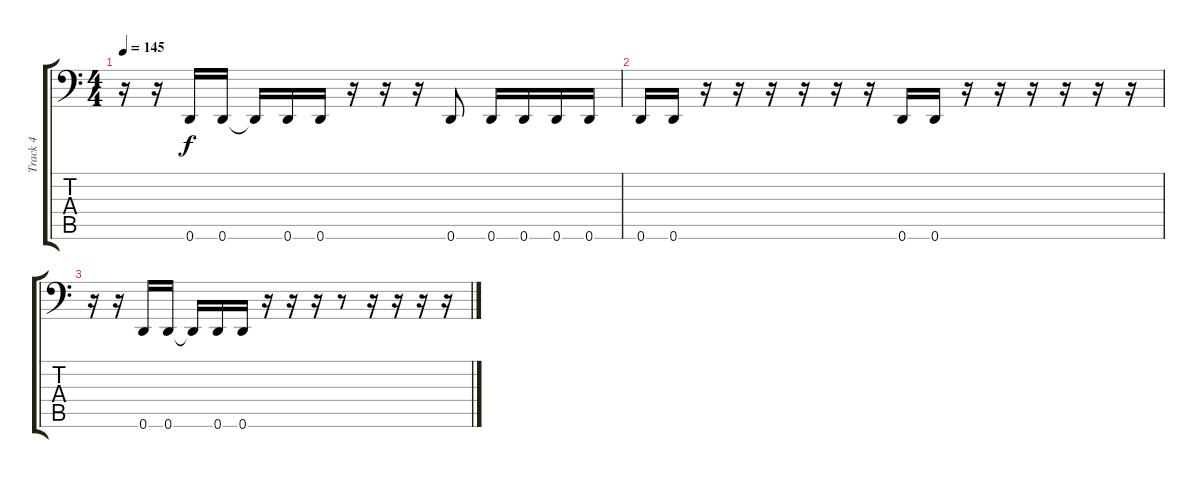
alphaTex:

\track ("Track 4" "Track 4") {instrument electricbasspick}
\staff {score tabs}
\tuning (E3 B2 G2 D2 A1 D1) {hide}
\ts (4 4)
\tempo 145
\clef f4
\ks c
r.16{dy f} r.16 0.6.16 0.6.16 0.6{t}.16 0.6.16 0.6.16 r.16 r.16 r.16 0.6.8 0.6.16 0.6.16 0.6.16 0.6.16 |
0.6.16 0.6.16 r.16 r.16 r.16 r.16 r.16 r.16 0.6.16 0.6.16 r.16 r.16 r.16 r.16 r.16 r.16 |
r.16 r.16 0.6.16 0.6.16 0.6{t}.16 0.6.16 0.6.16 r.16 r.16 r.16 r.8 r.16 r.16 r.16 r.16
